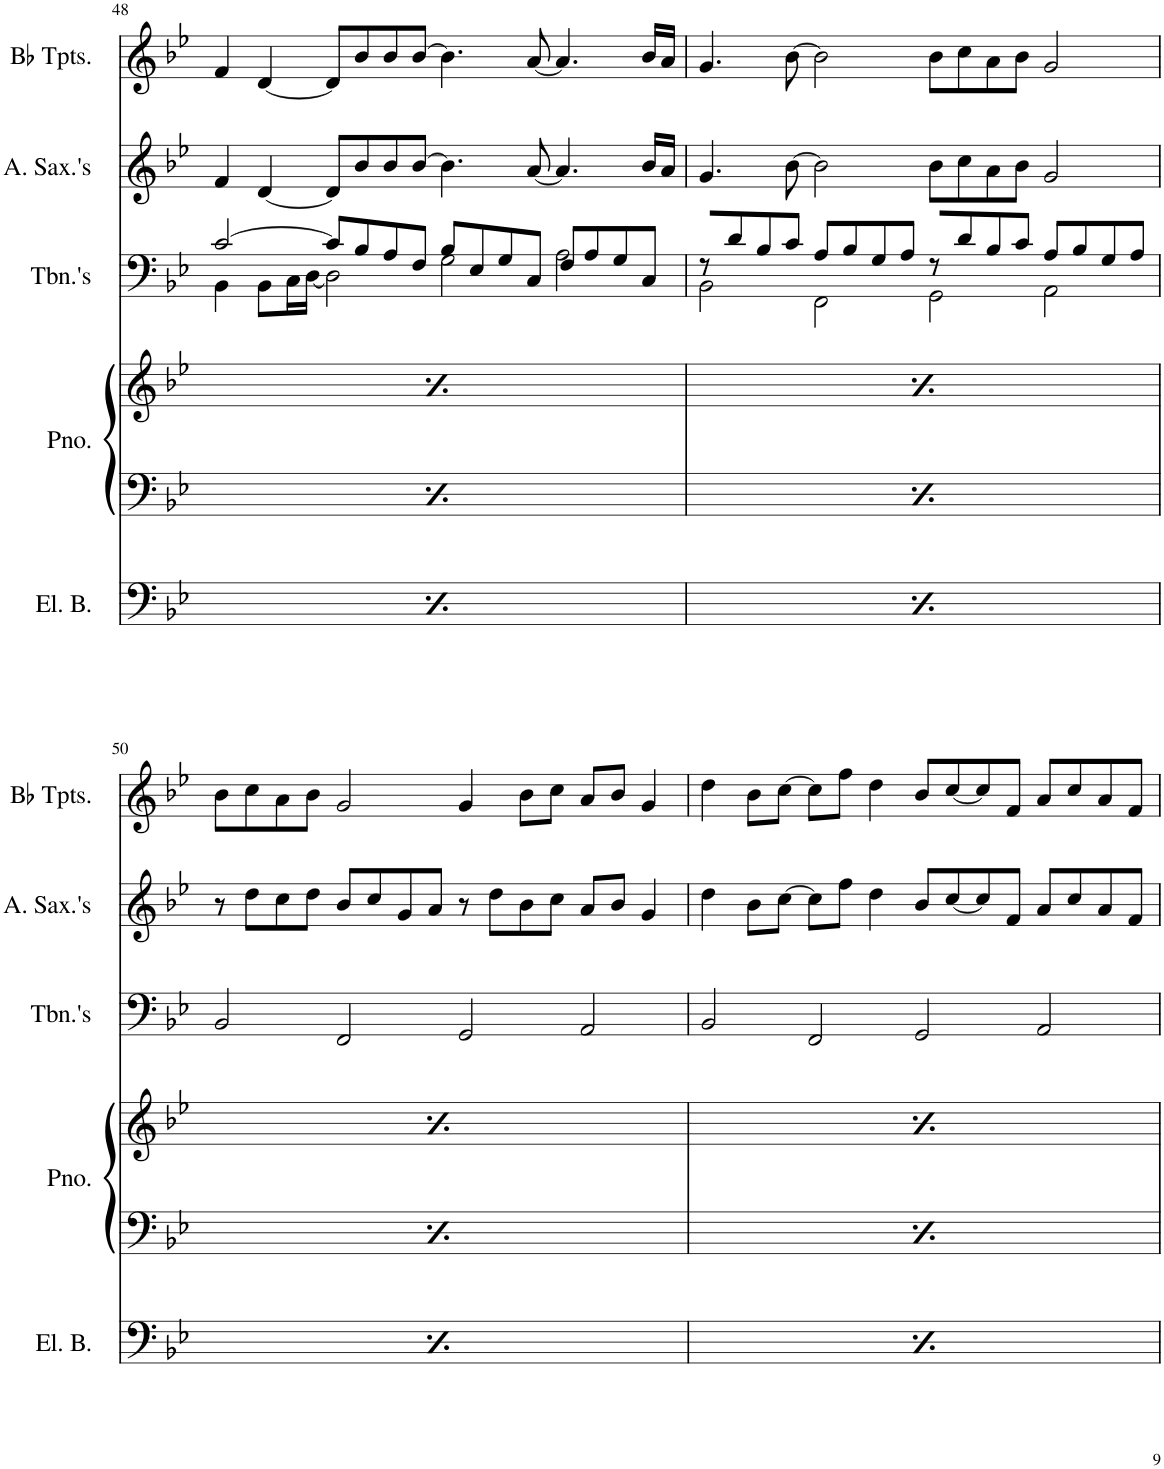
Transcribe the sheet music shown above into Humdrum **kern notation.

**kern	**kern	**kern	**kern	**kern	**kern
*part5	*part4	*part4	*part3	*part2	*part1
*staff6	*staff5	*staff4	*staff3	*staff2	*staff1
*I"Electric Bass	*I"Piano	*	*I"2 Trombones	*I"2 Alto Saxophones	*I"3 Bb Trumpets
*I'El. B.	*I'Pno.	*	*I'Tbn.'s	*I'A. Sax.'s	*I'Bb Tpts.
!!LO:PB:g=z
*clefF4	*clefF4	*clefG2	*clefF4	*clefG2	*clefG2
*Trd7c12	*	*	*	*Trd5c9	*Trd1c2
*k[b-e-]	*k[b-e-]	*k[b-e-]	*k[b-e-]	*k[b-e-]	*k[b-e-]
*M4/2	*M4/2	*M4/2	*M4/2	*M4/2	*M4/2
=48	=48	=48	=48	=48	=48
*	*	*	*^	*	*
4.C/	4.CC/	4.c/ 4.e-/ 4.g/ 4.b-/	[2c/	4BB-\	4f/	4f/
.	.	.	.	8BB-\L	[4d/	[4d/
[8F\	[8FF/	[8c/ [8f/ [8a/	.	16C\L	.	.
.	.	.	.	[16D\JJ	.	.
4F\]	4FF/]	2c/] 2f/] 2a/]	8c/L]	2D\]	8d/L]	8d/L]
.	.	.	8B-/	.	8b-/	8b-/
8F\L	8FF/L	.	8A/	.	8b-/	8b-/
8G\J	8GG/J	.	8F/J	.	[8b-/J	[8b-/J
4.C/	4.CC/	4.c/ 4.g/ 4.b-/ 4.dd/	8B-/L	2G\	4.b-\]	4.b-\]
.	.	.	8E-/	.	.	.
.	.	.	8G/	.	.	.
[8F\	[8FF/	[8c/ [8f/ [8a/	8C/J	.	[8a/	[8a/
4F\]	4FF/]	2c/] 2f/] 2a/]	8F/L	2A\	4.a/]	4.a/]
.	.	.	8A/	.	.	.
8F\L	8FF/L	.	8G/	.	.	.
8G\J	8GG/J	.	8C/J	.	16b-/LL	16b-/LL
.	.	.	.	.	16a/JJ	16a/JJ
=49	=49	=49	=49	=49	=49	=49
4.C/	4.CC/	4.c/ 4.e-/ 4.g/ 4.b-/	8r	2BB-\	4.g/	4.g/
.	.	.	8d/	.	.	.
.	.	.	8B-/	.	.	.
[8F\	[8FF/	[8c/ [8f/ [8a/	8c/J	.	[8b-\	[8b-\
4F\]	4FF/]	2c/] 2f/] 2a/]	8A/L	2FF\	2b-\]	2b-\]
.	.	.	8B-/	.	.	.
8F\L	8FF/L	.	8G/	.	.	.
8G\J	8GG/J	.	8A/J	.	.	.
4.C/	4.CC/	4.c/ 4.g/ 4.b-/ 4.dd/	8r	2GG\	8b-\L	8b-\L
.	.	.	8d/	.	8cc\	8cc\
.	.	.	8B-/	.	8a\	8a\
[8F\	[8FF/	[8c/ [8f/ [8a/	8c/J	.	8b-\J	8b-\J
4F\]	4FF/]	2c/] 2f/] 2a/]	8A/L	2AA\	2g/	2g/
.	.	.	8B-/	.	.	.
8F\L	8FF/L	.	8G/	.	.	.
8G\J	8GG/J	.	8A/J	.	.	.
*	*	*	*v	*v	*	*
!!LO:LB:g=z
=50	=50	=50	=50	=50	=50
4.C/	4.CC/	4.c/ 4.e-/ 4.g/ 4.b-/	2BB-/	8r	8b-\L
.	.	.	.	8dd\L	8cc\
.	.	.	.	8cc\	8a\
[8F\	[8FF/	[8c/ [8f/ [8a/	.	8dd\J	8b-\J
4F\]	4FF/]	2c/] 2f/] 2a/]	2FF/	8b-/L	2g/
.	.	.	.	8cc/	.
8F\L	8FF/L	.	.	8g/	.
8G\J	8GG/J	.	.	8a/J	.
4.C/	4.CC/	4.c/ 4.g/ 4.b-/ 4.dd/	2GG/	8r	4g/
.	.	.	.	8dd\L	.
.	.	.	.	8b-\	8b-\L
[8F\	[8FF/	[8c/ [8f/ [8a/	.	8cc\J	8cc\J
4F\]	4FF/]	2c/] 2f/] 2a/]	2AA/	8a/L	8a/L
.	.	.	.	8b-/J	8b-/J
8F\L	8FF/L	.	.	4g/	4g/
8G\J	8GG/J	.	.	.	.
=51	=51	=51	=51	=51	=51
4.C/	4.CC/	4.c/ 4.e-/ 4.g/ 4.b-/	2BB-/	4dd\	4dd\
.	.	.	.	8b-\L	8b-\L
[8F\	[8FF/	[8c/ [8f/ [8a/	.	[8cc\J	[8cc\J
4F\]	4FF/]	2c/] 2f/] 2a/]	2FF/	8cc\L]	8cc\L]
.	.	.	.	8ff\J	8ff\J
8F\L	8FF/L	.	.	4dd\	4dd\
8G\J	8GG/J	.	.	.	.
4.C/	4.CC/	4.c/ 4.g/ 4.b-/ 4.dd/	2GG/	8b-/L	8b-/L
.	.	.	.	[8cc/	[8cc/
.	.	.	.	8cc/]	8cc/]
[8F\	[8FF/	[8c/ [8f/ [8a/	.	8f/J	8f/J
4F\]	4FF/]	2c/] 2f/] 2a/]	2AA/	8a/L	8a/L
.	.	.	.	8cc/	8cc/
8F\L	8FF/L	.	.	8a/	8a/
8G\J	8GG/J	.	.	8f/J	8f/J
=	=	=	=	=	=
*-	*-	*-	*-	*-	*-
